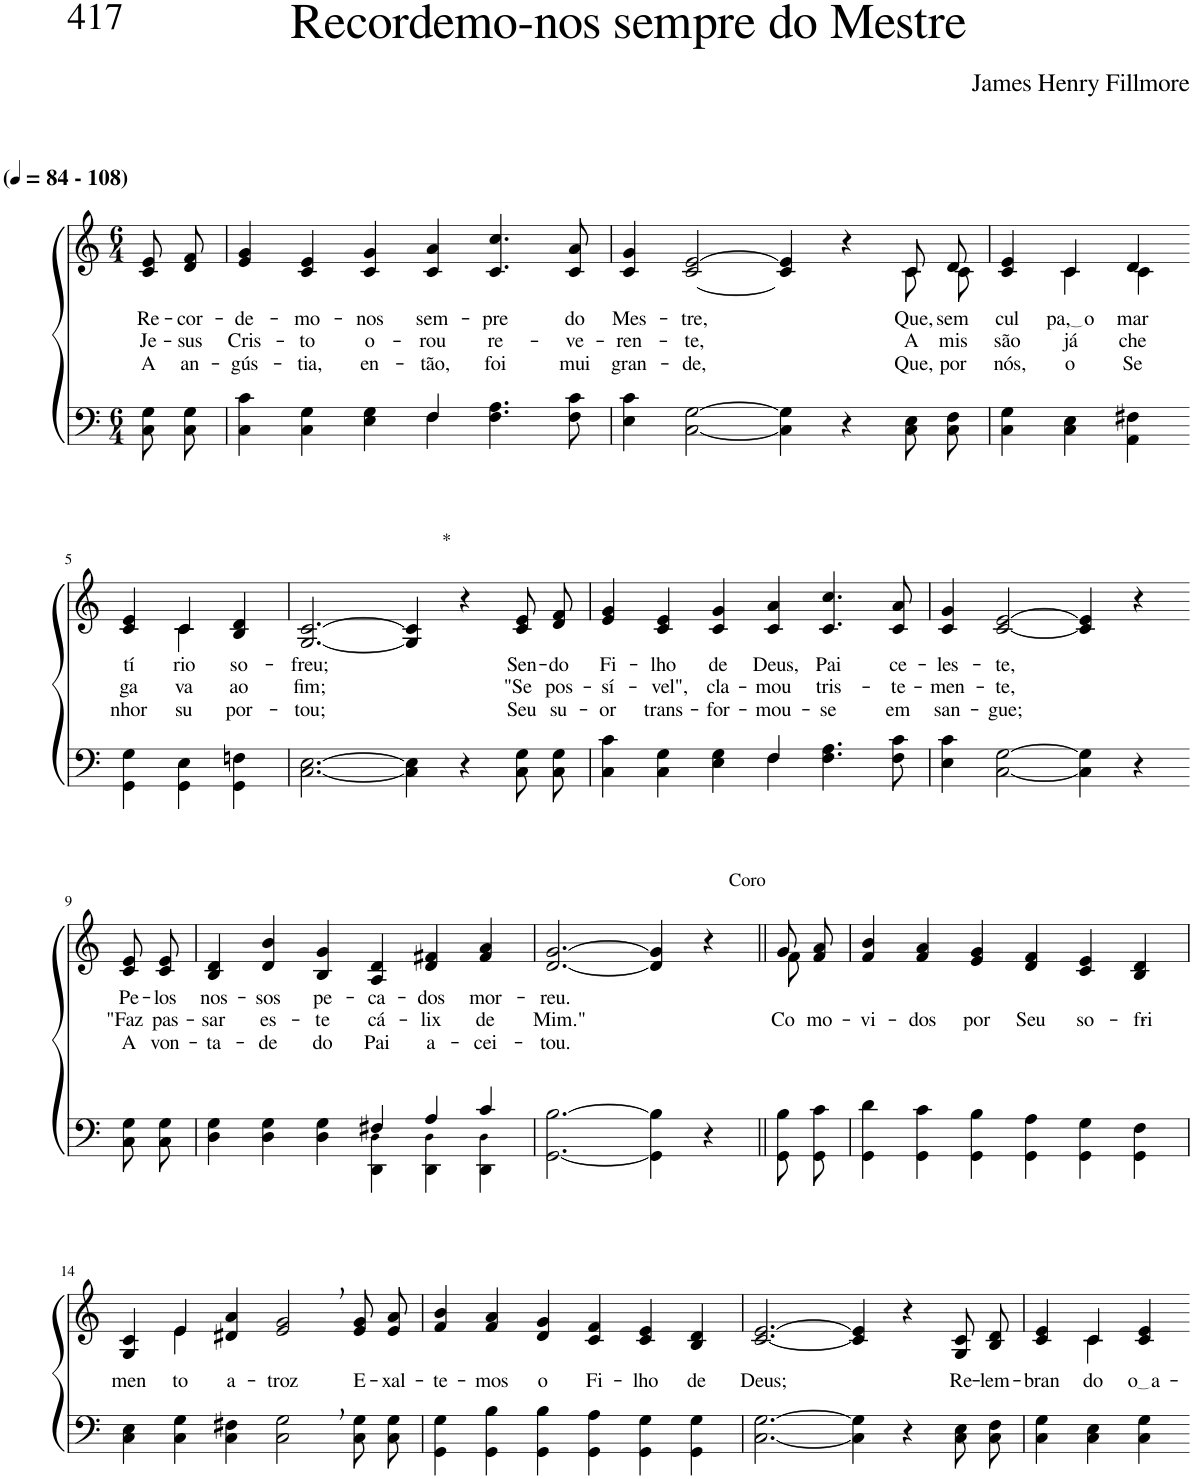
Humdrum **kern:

**kern	**kern	**text	**text	**text
*part2	*part1	*part1	*part1	*part1
*staff2	*staff1	*staff1	*staff1	*staff1
*I"Parte III e IV	*I"Parte I e II	*	*	*
*clefF4	*clefG2	*	*	*
*Trd-1c-2	*Trd-1c-2	*	*	*
*k[]	*k[]	*	*	*
*M6/4	*M6/4	*	*	*
*MM84	*MM84	*	*	*
=1	=1	=1	=1	=1
!	!LO:TX:a:B:t=(	!	!	!
!	!LO:TX:a:B:t=- 108)	!	!	!
!	!	!LO:LY:b	!LO:LY:b	!LO:LY:b
8C\ 8G\L	8c/ 8e/L	Re-	Je-	A
!	!	!LO:LY:b	!LO:LY:b	!LO:LY:b
8C\ 8G\J	8d/ 8f/J	-cor-	-sus	an-
=2	=2	=2	=2	=2
*^	*	*	*	*
!	!	!	!LO:LY:b	!LO:LY:b	!LO:LY:b
4C\ 4c\	2.ryy	4e/ 4g/	-de-	Cris-	-gús-
!	!	!	!LO:LY:b	!LO:LY:b	!LO:LY:b
4C\ 4G\	.	4c/ 4e/	-mo-	-to	-tia,
!	!	!	!LO:LY:b	!LO:LY:b	!LO:LY:b
4E\ 4G\	.	4c/ 4g/	-nos	o-	en-
!	!	!	!LO:LY:b	!LO:LY:b	!LO:LY:b
4F\	4F/	4c/ 4a/	sem-	-rou	-tão,
!	!	!	!LO:LY:b	!LO:LY:b	!LO:LY:b
4.F\ 4.A\	2ryy	4.c/ 4.cc/	-pre	re-	foi
!	!	!	!LO:LY:b	!LO:LY:b	!LO:LY:b
8F\ 8c\	.	8c/ 8a/	do	-ve-	mui
*v	*v	*	*	*	*
=3	=3	=3	=3	=3
!	!	!LO:LY:b	!LO:LY:b	!LO:LY:b
*	*^	*	*	*
4E\ 4c\	4c/ 4g/	4ryy	Mes-	-ren-	gran-
!	!	!	!LO:LY:b	!LO:LY:b	!LO:LY:b
*	*v	*v	*	*	*
[2C\ [2G\	[2c/ [2e/	-tre,	-te,	-de,
4C\] 4G\]	4c/] 4e/]	.	.	.
4r	4r	.	.	.
*	*^	*	*	*
!	!	!	!LO:LY:b	!LO:LY:b	!LO:LY:b
8C\ 8E\L	8c/L	8c\L	Que,	A	Que,
!	!	!	!LO:LY:b	!LO:LY:b	!LO:LY:b
8C\ 8F\J	8d/J	8c\J	sem	mis-	por
=4	=4	=4	=4	=4	=4
!	!	!	!LO:LY:b	!LO:LY:b	!LO:LY:b
4C\ 4G\	4c/ 4e/	4ryy	cul-	-são	nós,
!	!	!	!LO:LY:b	!LO:LY:b	!LO:LY:b
4C\ 4E\	4c/	4c\	pa, o	já	o
!	!	!	!LO:LY:b	!LO:LY:b	!LO:LY:b
4AA\ 4F#X\	4d/	4c\	mar-	che-	Se-
!!LO:LB:g=z	!!
=5-	=5-	=5-	=5-	=5-	=5-
!	!	!	!LO:LY:b	!LO:LY:b	!LO:LY:b
4GG\ 4G\	4c/ 4e/	4ryy	-tí-	-ga-	-nhor
!	!	!	!LO:LY:b	!LO:LY:b	!LO:LY:b
4GG\ 4E\	4c/	4c\	-rio	-va	su-
!	!	!	!LO:LY:b	!LO:LY:b	!LO:LY:b
4GG\ 4Fn\	4B/ 4d/	4ryy	so-	ao	-por-
=6	=6	=6	=6	=6	=6
!	!	!	!LO:LY:b	!LO:LY:b	!LO:LY:b
*	*v	*v	*	*	*
[2.C\ [2.E\	[2.G/ [2.c/	-freu;	fim;	-tou;
!	!LO:TX:a:t=*	!	!	!
4C\] 4E\]	4G/] 4c/]	.	.	.
4r	4r	.	.	.
!	!	!LO:LY:b	!LO:LY:b	!LO:LY:b
8C\ 8G\L	8c/ 8e/L	Sen-	"Se	Seu
!	!	!LO:LY:b	!LO:LY:b	!LO:LY:b
8C\ 8G\J	8d/ 8f/J	-do	pos-	su-
=7	=7	=7	=7	=7
*^	*	*	*	*
!	!	!	!LO:LY:b	!LO:LY:b	!LO:LY:b
4C\ 4c\	2.ryy	4e/ 4g/	Fi-	-sí-	-or
!	!	!	!LO:LY:b	!LO:LY:b	!LO:LY:b
4C\ 4G\	.	4c/ 4e/	-lho	-vel",	trans-
!	!	!	!LO:LY:b	!LO:LY:b	!LO:LY:b
4E\ 4G\	.	4c/ 4g/	de	cla-	-for-
!	!	!	!LO:LY:b	!LO:LY:b	!LO:LY:b
4F\	4F/	4c/ 4a/	Deus,	-mou	-mou-
!	!	!	!LO:LY:b	!LO:LY:b	!LO:LY:b
4.F\ 4.A\	2ryy	4.c/ 4.cc/	Pai	tris-	-se
!	!	!	!LO:LY:b	!LO:LY:b	!LO:LY:b
8F\ 8c\	.	8c/ 8a/	ce-	-te-	em
*v	*v	*	*	*	*
=8	=8	=8	=8	=8
!	!	!LO:LY:b	!LO:LY:b	!LO:LY:b
4E\ 4c\	4c/ 4g/	-les-	-men-	san-
!	!	!LO:LY:b	!LO:LY:b	!LO:LY:b
[2C\ [2G\	[2c/ [2e/	-te,	-te,	-gue;
4C\] 4G\]	4c/] 4e/]	.	.	.
4r	4r	.	.	.
!!LO:LB:g=z
=9-	=9-	=9-	=9-	=9-
!	!	!LO:LY:b	!LO:LY:b	!LO:LY:b
8C\ 8G\L	8c/ 8e/L	Pe-	"Faz	A
!	!	!LO:LY:b	!LO:LY:b	!LO:LY:b
8C\ 8G\J	8c/ 8e/J	-los	pas-	von-
=10	=10	=10	=10	=10
*^	*	*	*	*
!	!	!	!LO:LY:b	!LO:LY:b	!LO:LY:b
2.ryy	4D\ 4G\	4B/ 4d/	nos-	-sar	-ta-
!	!	!	!LO:LY:b	!LO:LY:b	!LO:LY:b
.	4D\ 4G\	4d/ 4b/	-sos	es-	-de
!	!	!	!LO:LY:b	!LO:LY:b	!LO:LY:b
.	4D\ 4G\	4B/ 4g/	pe-	-te	do
!	!	!	!LO:LY:b	!LO:LY:b	!LO:LY:b
4F#X/	4DD\ 4D!\	4A/ 4d/	-ca-	cá-	Pai
!	!	!	!LO:LY:b	!LO:LY:b	!LO:LY:b
4A/	4DD\ 4D!\	4d/ 4f#X/	-dos	-lix	a-
!	!	!	!LO:LY:b	!LO:LY:b	!LO:LY:b
4c/	4DD\ 4D!\	4f#/ 4a/	mor-	de	-cei-
=11	=11	=11	=11	=11	=11
!	!	!	!LO:LY:b	!LO:LY:b	!LO:LY:b
*v	*v	*	*	*	*
[2.GG\ [2.B\	[2.d/ [2.g/	-reu.	Mim."	-tou.
4GG\] 4B\]	4d/] 4g/]	.	.	.
!	!LO:TX:a:t=Coro	!	!	!
4r	4r	.	.	.
=12||	=12||	=12||	=12||	=12||
*	*^	*	*	*
!	!	!	!	!LO:LY:b	!
8GG\ 8B\L	8g/L	8f\	.	Co-	.
!	!	!	!	!LO:LY:b	!
8GG\ 8c\J	8f/ 8a/J	8ryy	.	-mo-	.
=13	=13	=13	=13	=13	=13
!	!	!	!	!LO:LY:b	!
*	*v	*v	*	*	*
4GG\ 4d\	4f/ 4b/	.	-vi-	.
!	!	!	!LO:LY:b	!
4GG\ 4c\	4f/ 4a/	.	-dos	.
!	!	!	!LO:LY:b	!
4GG\ 4B\	4e/ 4g/	.	por	.
!	!	!	!LO:LY:b	!
4GG\ 4A\	4d/ 4f/	.	Seu	.
!	!	!	!LO:LY:b	!
4GG\ 4G\	4c/ 4e/	.	so-	.
!	!	!	!LO:LY:b	!
4GG\ 4F\	4B/ 4d/	.	-fri-	.
!!LO:LB:g=z
=14	=14	=14	=14	=14
!	!	!LO:LY:b	!	!
*	*^	*	*	*
4C\ 4E\	4G/ 4c/	4ryy	-men-	.	.
!	!	!	!LO:LY:b	!	!
4C\ 4G\	4e/	4e\	-to	.	.
!	!	!	!LO:LY:b	!	!
4C\ 4F#X\	4d#X/ 4a/	1ryy	a-	.	.
!	!	!	!LO:LY:b	!	!
2C\, 2G\,	2e/, 2g/,	.	-troz	.	.
!	!	!	!LO:LY:b	!	!
8C\ 8G\L	8e/ 8g/L	.	E-	.	.
!	!	!	!LO:LY:b	!	!
8C\ 8G\J	8e/ 8a/J	.	-xal-	.	.
*	*v	*v	*	*	*
=15	=15	=15	=15	=15
!	!	!LO:LY:b	!	!
4GG\ 4G\	4f/ 4b/	-te-	.	.
!	!	!LO:LY:b	!	!
4GG\ 4B\	4f/ 4a/	-mos	.	.
!	!	!LO:LY:b	!	!
4GG\ 4B\	4d/ 4g/	o	.	.
!	!	!LO:LY:b	!	!
4GG\ 4A\	4c/ 4f/	Fi-	.	.
!	!	!LO:LY:b	!	!
4GG\ 4G\	4c/ 4e/	-lho	.	.
!	!	!LO:LY:b	!	!
4GG\ 4G\	4B/ 4d/	de	.	.
=16	=16	=16	=16	=16
!	!	!LO:LY:b	!	!
[2.C\ [2.G\	[2.c/ [2.e/	Deus;	.	.
4C\] 4G\]	4c/] 4e/]	.	.	.
4r	4r	.	.	.
!	!	!LO:LY:b	!	!
8C\ 8E\L	8G/ 8c/L	Re-	.	.
!	!	!LO:LY:b	!	!
8C\ 8F\J	8B/ 8d/J	-lem-	.	.
=17	=17	=17	=17	=17
!	!	!LO:LY:b	!	!
*	*^	*	*	*
4C\ 4G\	4c/ 4e/	4ryy	-bran-	.	.
!	!	!	!LO:LY:b	!	!
4C\ 4E\	4c/	4c\	-do	.	.
!	!	!	!LO:LY:b	!	!
4C\ 4G\	4c/ 4e/	4ryy	o a	.	.
*	*v	*v	*	*	*
=-	=-	=-	=-	=-
*-	*-	*-	*-	*-
